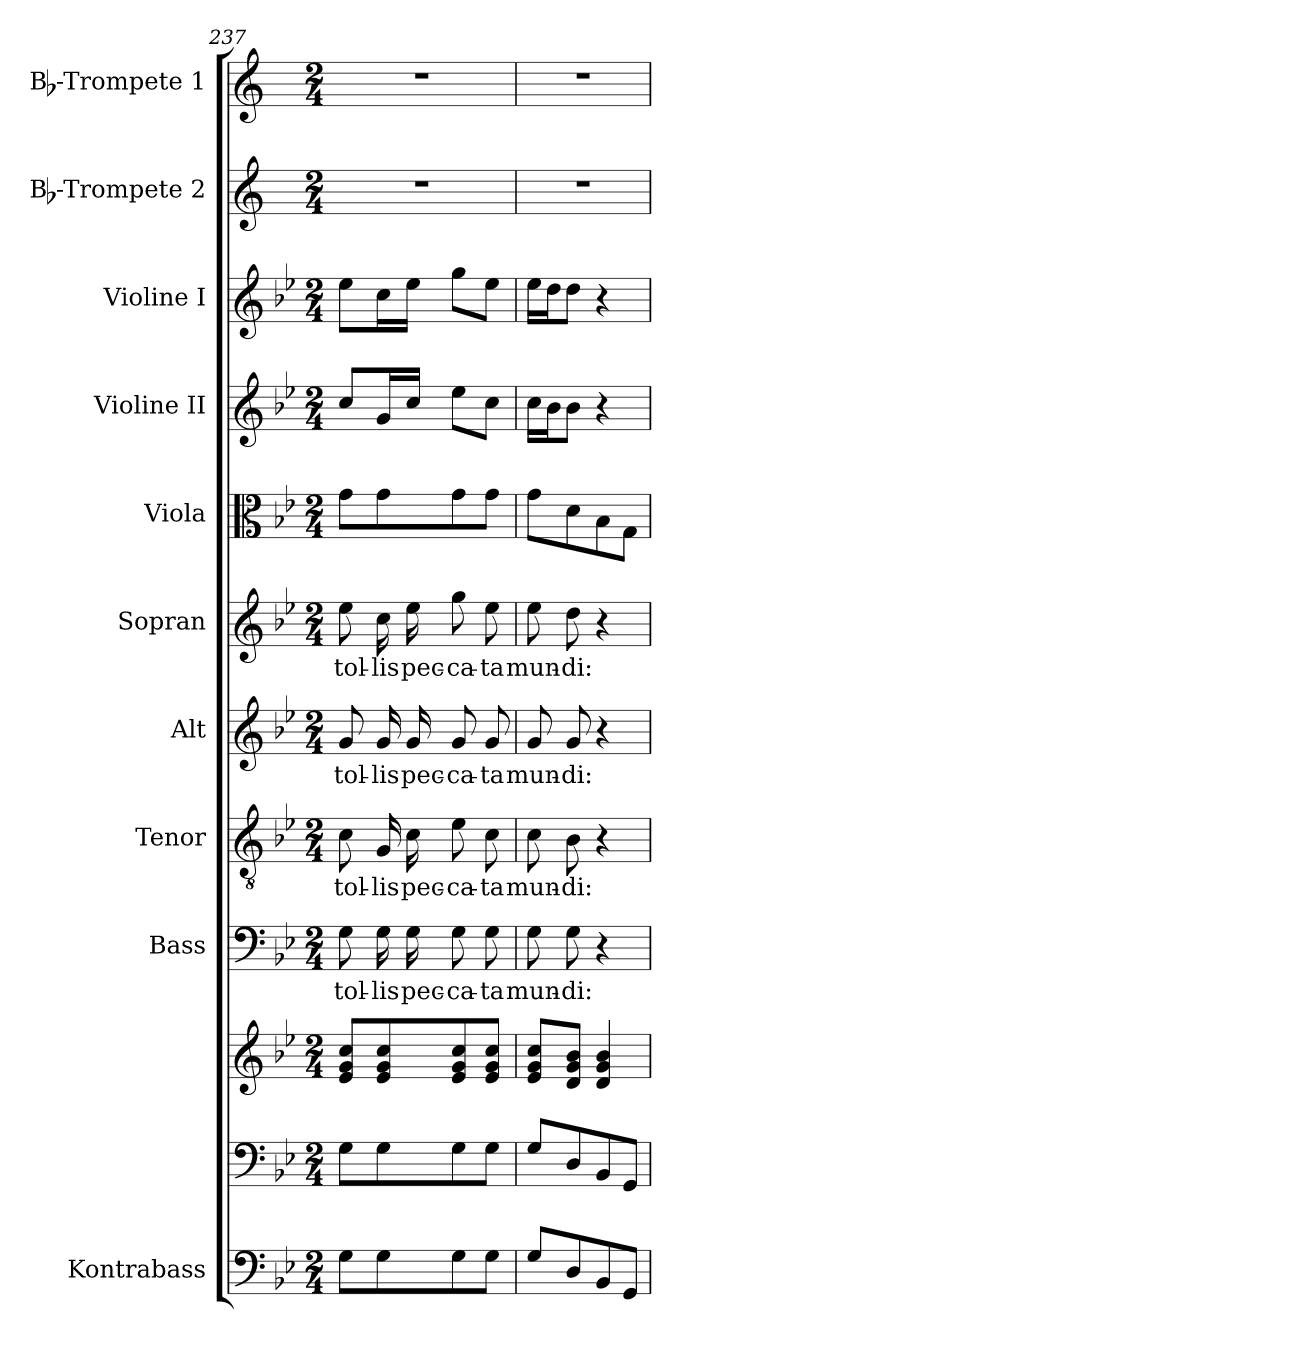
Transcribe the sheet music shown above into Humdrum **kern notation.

**kern	**kern	**kern	**kern	**text	**kern	**text	**kern	**text	**kern	**text	**kern	**kern	**kern	**kern	**kern
*part11	*part10	*part10	*part9	*part9	*part8	*part8	*part7	*part7	*part6	*part6	*part5	*part4	*part3	*part2	*part1
*staff12	*staff11	*staff10	*staff9	*staff9	*staff8	*staff8	*staff7	*staff7	*staff6	*staff6	*staff5	*staff4	*staff3	*staff2	*staff1
*I"Kontrabass	*	*	*I"Bass	*	*I"Tenor	*	*I"Alt	*	*I"Sopran	*	*I"Viola	*I"Violine II	*I"Violine I	*I"Bb-Trompete 2	*I"Bb-Trompete 1
*I'Kb.	*	*	*I'B.	*	*I'T.	*	*I'A.	*	*I'S.	*	*I'Vla.	*I'Vl. II	*I'Vl. I	*I'Bb Trp. 2	*I'Bb Trp. 1
*clefF4	*clefF4	*clefG2	*clefF4	*	*clefGv2	*	*clefG2	*	*clefG2	*	*clefC3	*clefG2	*clefG2	*clefG2	*clefG2
*ITrd7c12	*	*	*	*	*	*	*	*	*	*	*	*	*	*ITrd1c2	*ITrd1c2
*k[b-e-]	*k[b-e-]	*k[b-e-]	*k[b-e-]	*	*k[b-e-]	*	*k[b-e-]	*	*k[b-e-]	*	*k[b-e-]	*k[b-e-]	*k[b-e-]	*k[b-e-]	*k[b-e-]
*B-:	*B-:	*B-:	*B-:	*	*B-:	*	*B-:	*	*B-:	*	*B-:	*B-:	*B-:	*B-:	*B-:
*M2/4	*M2/4	*M2/4	*M2/4	*	*M2/4	*	*M2/4	*	*M2/4	*	*M2/4	*M2/4	*M2/4	*M2/4	*M2/4
=237	=237	=237	=237	=237	=237	=237	=237	=237	=237	=237	=237	=237	=237	=237	=237
!	!	!	!	!LO:LY:b	!	!LO:LY:b	!	!LO:LY:b	!	!LO:LY:b	!	!	!	!	!
8GG\L	8G\L	8e-/ 8g/ 8cc/L	8G\	tol-	8c\	tol-	8g/	tol-	8ee-\	tol-	8g\L	8cc/L	8ee-\L	2r	2r
!	!	!	!	!LO:LY:b	!	!LO:LY:b	!	!LO:LY:b	!	!LO:LY:b	!	!	!	!	!
8GG\	8G\	8e-/ 8g/ 8cc/	16G\	-lis	16G/	-lis	16g/	-lis	16cc\	-lis	8g\	16g/L	16cc\L	.	.
!	!	!	!	!LO:LY:b	!	!LO:LY:b	!	!LO:LY:b	!	!LO:LY:b	!	!	!	!	!
.	.	.	16G\	pec-	16c\	pec-	16g/	pec-	16ee-\	pec-	.	16cc/JJ	16ee-\JJ	.	.
!	!	!	!	!LO:LY:b	!	!LO:LY:b	!	!LO:LY:b	!	!LO:LY:b	!	!	!	!	!
8GG\	8G\	8e-/ 8g/ 8cc/	8G\	-ca-	8e-\	-ca-	8g/	-ca-	8gg\	-ca-	8g\	8ee-\L	8gg\L	.	.
!	!	!	!	!LO:LY:b	!	!LO:LY:b	!	!LO:LY:b	!	!LO:LY:b	!	!	!	!	!
8GG\J	8G\J	8e-/ 8g/ 8cc/J	8G\	-ta	8c\	-ta	8g/	-ta	8ee-\	-ta	8g\J	8cc\J	8ee-\J	.	.
!!LO:PB:g=z
=238	=238	=238	=238	=238	=238	=238	=238	=238	=238	=238	=238	=238	=238	=238	=238
!	!	!	!	!LO:LY:b	!	!LO:LY:b	!	!LO:LY:b	!	!LO:LY:b	!	!	!	!	!
8GG/L	8G/L	8e-/ 8g/ 8cc/L	8G\	mun-	8c\	mun-	8g/	mun-	8ee-\	mun-	8g\L	16cc\LL	16ee-\LL	2r	2r
.	.	.	.	.	.	.	.	.	.	.	.	16b-\J	16dd\J	.	.
!	!	!	!	!LO:LY:b	!	!LO:LY:b	!	!LO:LY:b	!	!LO:LY:b	!	!	!	!	!
8DD/	8D/	8d/ 8g/ 8b-/J	8G\	-di:	8B-\	-di:	8g/	-di:	8dd\	-di:	8d\	8b-\J	8dd\J	.	.
8BBB-/	8BB-/	4d/ 4g/ 4b-/	4r	.	4r	.	4r	.	4r	.	8B-\	4r	4r	.	.
8GGG/J	8GG/J	.	.	.	.	.	.	.	.	.	8G\J	.	.	.	.
=	=	=	=	=	=	=	=	=	=	=	=	=	=	=	=
*-	*-	*-	*-	*-	*-	*-	*-	*-	*-	*-	*-	*-	*-	*-	*-
